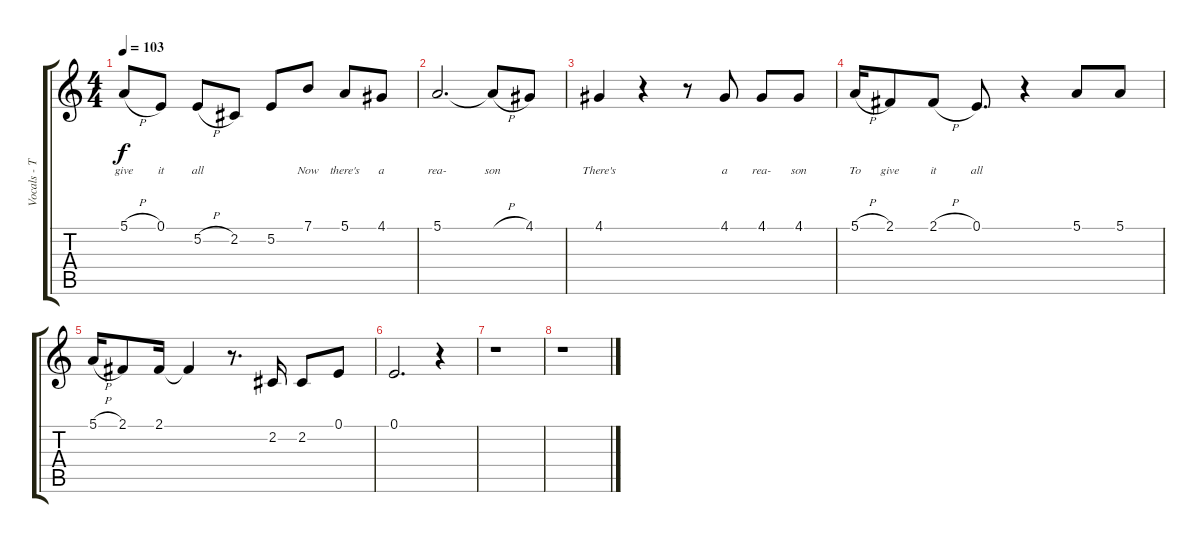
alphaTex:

\track ("Vocals - Tim McIlrath" "Vocals - T") {instrument clarinet}
\staff {score tabs}
\tuning (E4 B3 G3 D3 A2 E2) {hide}
\ts (4 4)
\tempo 103
\clef g2
\ks c
5.1{h}.8{lyrics (0 "give") lyrics (1 "") lyrics (2 "") lyrics (3 "") lyrics (4 "") dy f} 0.1.8{lyrics (0 "it") lyrics (1 "") lyrics (2 "") lyrics (3 "") lyrics (4 "")} 5.2{h}.8{lyrics (0 "all") lyrics (1 "") lyrics (2 "") lyrics (3 "") lyrics (4 "")} 2.2.8{lyrics (0 " ") lyrics (1 "") lyrics (2 "") lyrics (3 "") lyrics (4 "")} 5.2.8{lyrics (0 " ") lyrics (1 "") lyrics (2 "") lyrics (3 "") lyrics (4 "")} 7.1.8{lyrics (0 "Now") lyrics (1 "") lyrics (2 "") lyrics (3 "") lyrics (4 "")} 5.1.8{lyrics (0 "there's") lyrics (1 "") lyrics (2 "") lyrics (3 "") lyrics (4 "")} 4.1.8{lyrics (0 "a") lyrics (1 "") lyrics (2 "") lyrics (3 "") lyrics (4 "")} |
5.1.2{d lyrics (0 "rea-") lyrics (1 "") lyrics (2 "") lyrics (3 "") lyrics (4 "")} 5.1{h t}.8{lyrics (0 "son") lyrics (1 "") lyrics (2 "") lyrics (3 "") lyrics (4 "")} 4.1.8{lyrics (0 " ") lyrics (1 "") lyrics (2 "") lyrics (3 "") lyrics (4 "")} |
4.1.4{lyrics (0 "There's") lyrics (1 "") lyrics (2 "") lyrics (3 "") lyrics (4 "")} r.4 r.8 4.1.8{lyrics (0 "a") lyrics (1 "") lyrics (2 "") lyrics (3 "") lyrics (4 "")} 4.1.8{lyrics (0 "rea-") lyrics (1 "") lyrics (2 "") lyrics (3 "") lyrics (4 "")} 4.1.8{lyrics (0 "son") lyrics (1 "") lyrics (2 "") lyrics (3 "") lyrics (4 "")} |
5.1{h}.16{lyrics (0 "To") lyrics (1 "") lyrics (2 "") lyrics (3 "") lyrics (4 "")} 2.1.8{lyrics (0 "give") lyrics (1 "") lyrics (2 "") lyrics (3 "") lyrics (4 "")} 2.1{h}.8{lyrics (0 "it") lyrics (1 "") lyrics (2 "") lyrics (3 "") lyrics (4 "")} 0.1.8{d lyrics (0 "all") lyrics (1 "") lyrics (2 "") lyrics (3 "") lyrics (4 "")} r.4 5.1.8 5.1.8 |
5.1{h}.16 2.1.8 2.1.16 2.1{t}.4 r.8{d} 2.2.16 2.2.8 0.1.8 |
0.1.2{d} r.4 |
r.1 |
r.1
